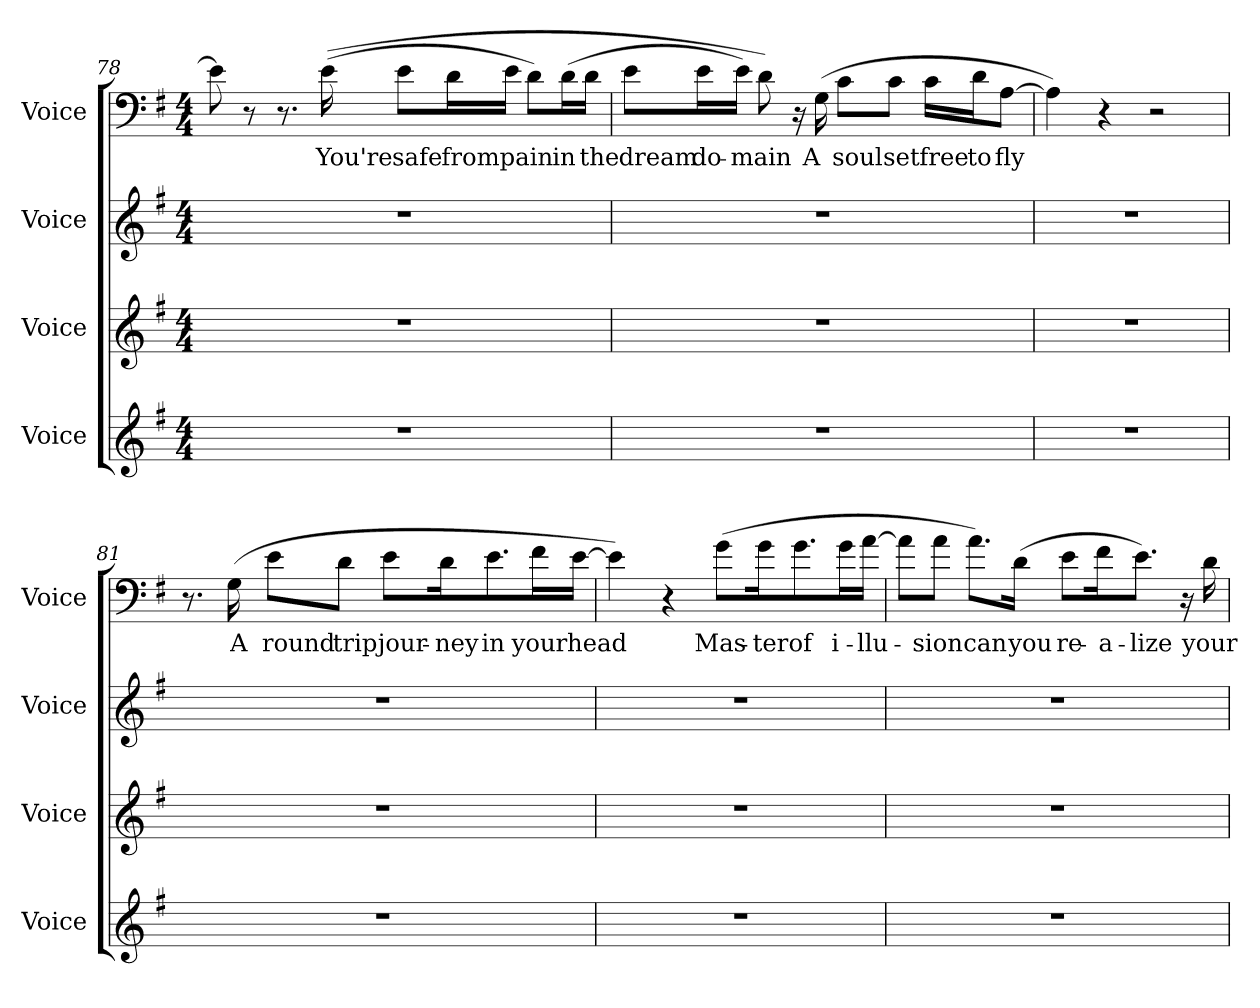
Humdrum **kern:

**kern	**kern	**kern	**kern	**text
*part4	*part3	*part2	*part1	*part1
*staff4	*staff3	*staff2	*staff1	*staff1
*I"Voice	*I"Voice	*I"Voice	*I"Voice	*
*I'Voice	*I'Voice	*I'Voice	*I'Voice	*
!!LO:PB:g=z
*clefG2	*clefG2	*clefG2	*clefF4	*
*k[f#]	*k[f#]	*k[f#]	*k[f#]	*
*G:	*G:	*G:	*G:	*
*M4/4	*M4/4	*M4/4	*M4/4	*
=78	=78	=78	=78	=78
1r	1r	1r	8ei\]	.
.	.	.	8r	.
.	.	.	8.r	.
!	!	!	!	!LO:LY:b:color=#000000
.	.	.	((16ei\	You're
!	!	!	!	!LO:LY:b:color=#000000
.	.	.	8ei\L	safe
!	!	!	!	!LO:LY:b:color=#000000
.	.	.	16di\L	from
!	!	!	!	!LO:LY:b:color=#000000
.	.	.	16ei\JJ	pain
.	.	.	8di\L)	.
!	!	!	!	!LO:LY:b:color=#000000
.	.	.	(16di\L	in
!	!	!	!	!LO:LY:b:color=#000000
.	.	.	16di\JJ	the
=79	=79	=79	=79	=79
!	!	!	!	!LO:LY:b:color=#000000
1r	1r	1r	8ei\L	dream
!	!	!	!	!LO:LY:b:color=#000000
.	.	.	16ei\L	do-
!	!	!	!	!LO:LY:b:color=#000000
.	.	.	16ei\JJ)	-main
.	.	.	8di\)	.
.	.	.	16r	.
!	!	!	!	!LO:LY:b:color=#000000
.	.	.	(16Gi\	A
!	!	!	!	!LO:LY:b:color=#000000
.	.	.	8ci\L	soul
!	!	!	!	!LO:LY:b:color=#000000
.	.	.	8ci\J	set
!	!	!	!	!LO:LY:b:color=#000000
.	.	.	16ci\LL	free
!	!	!	!	!LO:LY:b:color=#000000
.	.	.	16di\J	to
!	!	!	!	!LO:LY:b:color=#000000
.	.	.	[8Ai\J	fly
=80	=80	=80	=80	=80
1r	1r	1r	4Ai\])	.
.	.	.	4r	.
.	.	.	2r	.
!!LO:LB:g=z
=81	=81	=81	=81	=81
1r	1r	1r	8.r	.
!	!	!	!	!LO:LY:b:color=#000000
.	.	.	(16Gi\	A
!	!	!	!	!LO:LY:b:color=#000000
.	.	.	8ei\L	round
!	!	!	!	!LO:LY:b:color=#000000
.	.	.	8di\J	trip
!	!	!	!	!LO:LY:b:color=#000000
.	.	.	8ei\L	jour-
!	!	!	!	!LO:LY:b:color=#000000
.	.	.	16di\k	-ney
!	!	!	!	!LO:LY:b:color=#000000
.	.	.	8.ei\	in
!	!	!	!	!LO:LY:b:color=#000000
.	.	.	16f#i\L	your
!	!	!	!	!LO:LY:b:color=#000000
.	.	.	[16ei\JJ	head
=82	=82	=82	=82	=82
1r	1r	1r	4ei\])	.
.	.	.	4r	.
!	!	!	!	!LO:LY:b:color=#000000
.	.	.	(8gi\L	Mas-
!	!	!	!	!LO:LY:b:color=#000000
.	.	.	16gi\k	-ter
!	!	!	!	!LO:LY:b:color=#000000
.	.	.	8.gi\	of
!	!	!	!	!LO:LY:b:color=#000000
.	.	.	16gi\L	i-
!	!	!	!	!LO:LY:b:color=#000000
.	.	.	[16ai\JJ	-llu-
=83	=83	=83	=83	=83
1r	1r	1r	8ai\L]	.
!	!	!	!	!LO:LY:b:color=#000000
.	.	.	8ai\J	-sion
!	!	!	!	!LO:LY:b:color=#000000
.	.	.	8.ai\L)	can
!	!	!	!	!LO:LY:b:color=#000000
.	.	.	(16di\Jk	you
!	!	!	!	!LO:LY:b:color=#000000
.	.	.	8ei\L	re-
!	!	!	!	!LO:LY:b:color=#000000
.	.	.	16f#i\k	-a-
!	!	!	!	!LO:LY:b:color=#000000
.	.	.	8.ei\J)	-lize
.	.	.	16r	.
!	!	!	!	!LO:LY:b:color=#000000
.	.	.	16di\	your
=	=	=	=	=
*-	*-	*-	*-	*-
